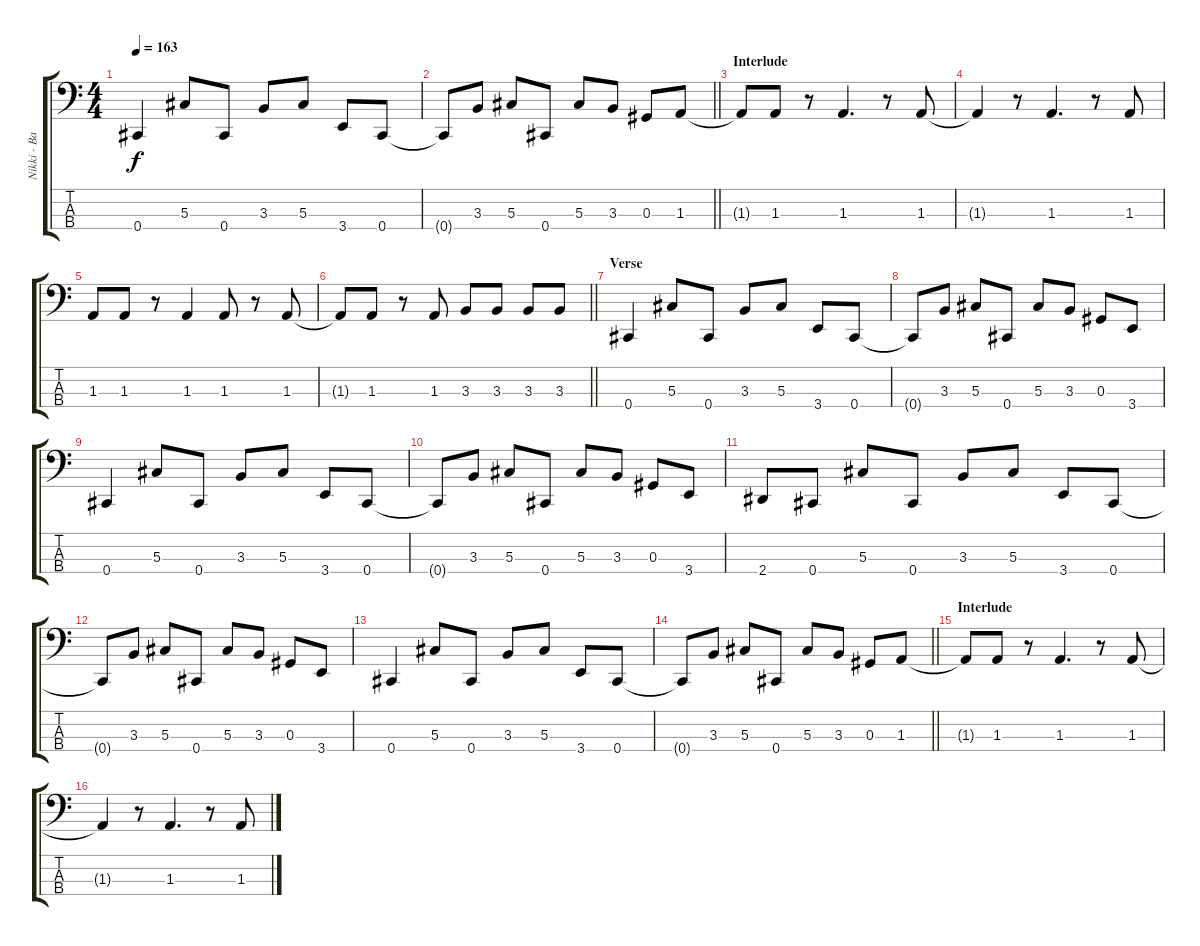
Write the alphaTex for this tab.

\track ("Nikki - Bass" "Nikki - Ba") {instrument electricbassfinger}
\staff {score tabs}
\tuning (Gb2 Db2 Ab1 Db1) {hide}
\ts (4 4)
\tempo 163
\clef f4
\ks c
0.4.4{dy f} 5.3.8 0.4.8 3.3.8 5.3.8 3.4.8 0.4.8 |
\barLineRight lightlight
0.4{t}.8 3.3.8 5.3.8 0.4.8 5.3.8 3.3.8 0.3.8 1.3.8 |
\section ("" "Interlude")
1.3{t}.8 1.3.8 r.8 1.3.4{d} r.8 1.3.8 |
1.3{t}.4 r.8 1.3.4{d} r.8 1.3.8 |
1.3.8 1.3.8 r.8 1.3.4 1.3.8 r.8 1.3.8 |
\barLineRight lightlight
1.3{t}.8 1.3.8 r.8 1.3.8 3.3.8 3.3.8 3.3.8 3.3.8 |
\section ("" "Verse")
0.4.4 5.3.8 0.4.8 3.3.8 5.3.8 3.4.8 0.4.8 |
0.4{t}.8 3.3.8 5.3.8 0.4.8 5.3.8 3.3.8 0.3.8 3.4.8 |
0.4.4 5.3.8 0.4.8 3.3.8 5.3.8 3.4.8 0.4.8 |
0.4{t}.8 3.3.8 5.3.8 0.4.8 5.3.8 3.3.8 0.3.8 3.4.8 |
2.4.8 0.4.8 5.3.8 0.4.8 3.3.8 5.3.8 3.4.8 0.4.8 |
0.4{t}.8 3.3.8 5.3.8 0.4.8 5.3.8 3.3.8 0.3.8 3.4.8 |
0.4.4 5.3.8 0.4.8 3.3.8 5.3.8 3.4.8 0.4.8 |
\barLineRight lightlight
0.4{t}.8 3.3.8 5.3.8 0.4.8 5.3.8 3.3.8 0.3.8 1.3.8 |
\section ("" "Interlude")
1.3{t}.8 1.3.8 r.8 1.3.4{d} r.8 1.3.8 |
1.3{t}.4 r.8 1.3.4{d} r.8 1.3.8
